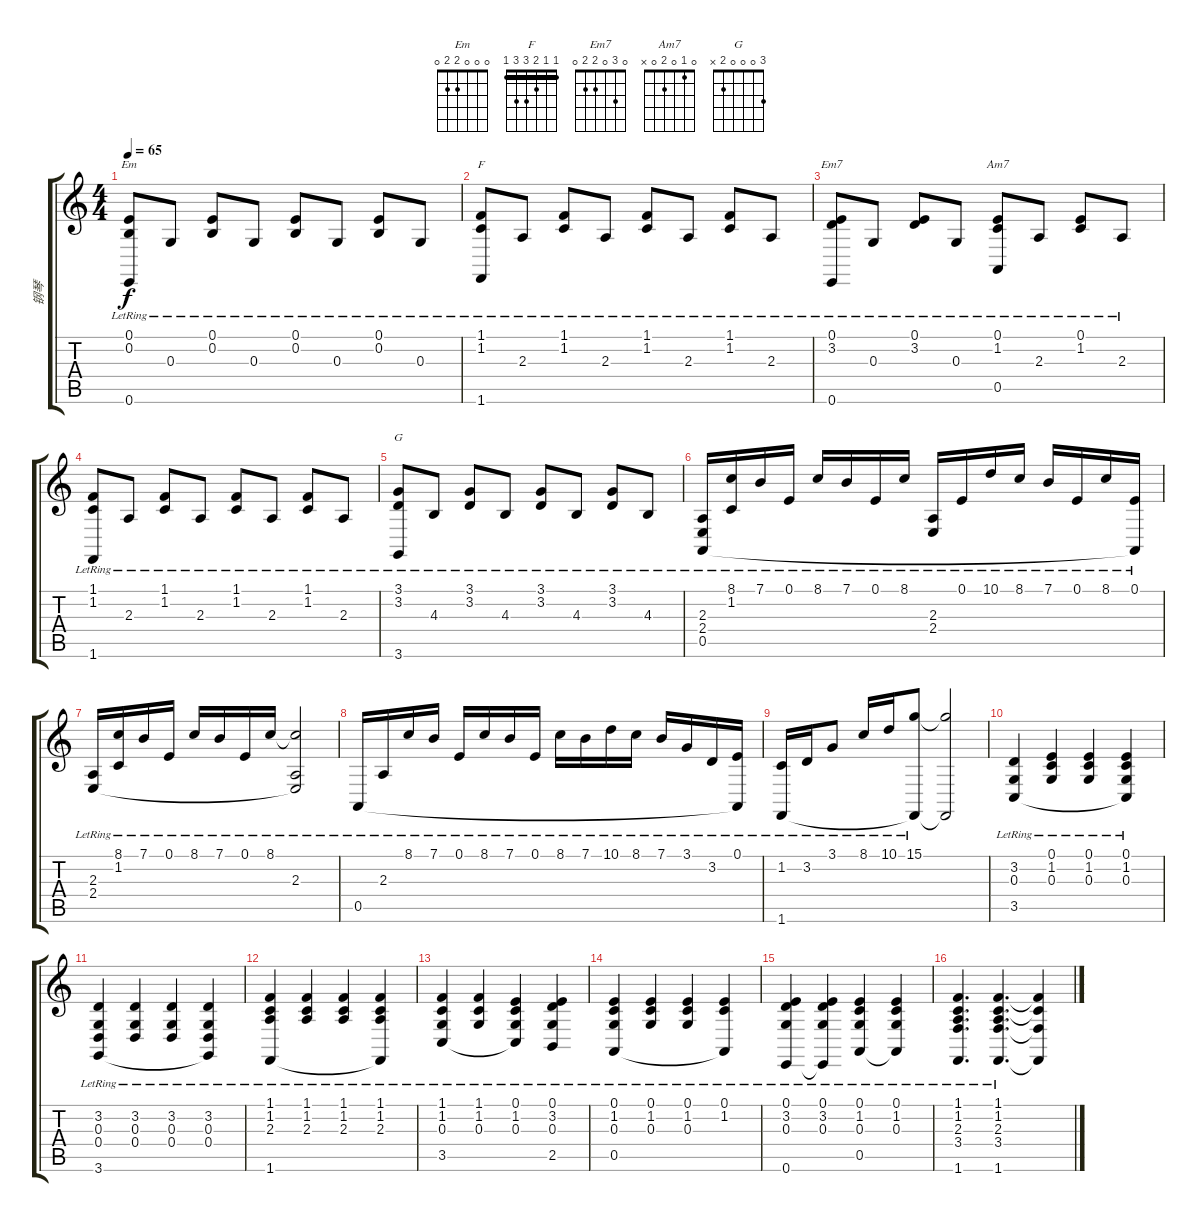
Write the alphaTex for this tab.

\track ("钢琴" "钢琴") {instrument acousticgrandpiano}
\staff {score tabs}
\tuning (E4 B3 G3 D3 A2 E2) {hide}
\chord ("Em" 0 0 0 2 2 0)
\chord ("F" 1 1 2 3 3 1) {barre 1}
\chord ("Em7" 0 3 0 2 2 0)
\chord ("Am7" 0 1 0 2 0 x)
\chord ("G" 3 0 0 0 2 x)
\ts (4 4)
\tempo 65
\clef g2
\ks c
(0.1{lr} 0.2{lr} 0.6{lr}).8{ch "Em" dy f} 0.3{lr}.8 (0.1{lr} 0.2{lr}).8 0.3{lr}.8 (0.1{lr} 0.2{lr}).8 0.3{lr}.8 (0.1{lr} 0.2{lr}).8 0.3{lr}.8 |
(1.1{lr} 1.2{lr} 1.6{lr}).8{ch "F"} 2.3{lr}.8 (1.1{lr} 1.2{lr}).8 2.3{lr}.8 (1.1{lr} 1.2{lr}).8 2.3{lr}.8 (1.1{lr} 1.2{lr}).8 2.3{lr}.8 |
(0.1{lr} 3.2{lr} 0.6{lr}).8{ch "Em7"} 0.3{lr}.8 (0.1{lr} 3.2{lr}).8 0.3{lr}.8 (0.1{lr} 1.2{lr} 0.5{lr}).8{ch "Am7"} 2.3{lr}.8 (0.1{lr} 1.2{lr}).8 2.3{lr}.8 |
(1.1{lr} 1.2{lr} 1.6{lr}).8 2.3{lr}.8 (1.1{lr} 1.2{lr}).8 2.3{lr}.8 (1.1{lr} 1.2{lr}).8 2.3{lr}.8 (1.1{lr} 1.2{lr}).8 2.3{lr}.8 |
(3.1{lr} 3.2{lr} 3.6{lr}).8{ch "G"} 4.3{lr}.8 (3.1{lr} 3.2{lr}).8 4.3{lr}.8 (3.1{lr} 3.2{lr}).8 4.3{lr}.8 (3.1{lr} 3.2{lr}).8 4.3{lr}.8 |
(2.3{lr} 2.4{lr} 0.5{lr}).16 (8.1{lr} 1.2{lr}).16 7.1{lr}.16 0.1{lr}.16 8.1{lr}.16 7.1{lr}.16 0.1{lr}.16 8.1{lr}.16 (2.3{lr} 2.4{lr}).16 0.1{lr}.16 10.1{lr}.16 8.1{lr}.16 7.1{lr}.16 0.1{lr}.16 8.1{lr}.16 (0.1{lr} 0.5{t}).16 |
(2.3{lr} 2.4{lr}).16 (8.1{lr} 1.2{lr}).16 7.1{lr}.16 0.1{lr}.16 8.1{lr}.16 7.1{lr}.16 0.1{lr}.16 8.1{lr}.16 (8.1{t} 2.3{lr} 2.4{t}).2 |
0.5{lr}.16 2.3{lr}.16 8.1{lr}.16 7.1{lr}.16 0.1{lr}.16 8.1{lr}.16 7.1{lr}.16 0.1{lr}.16 8.1{lr}.16 7.1{lr}.16 10.1{lr}.16 8.1{lr}.16 7.1{lr}.16 3.1{lr}.16 3.2{lr}.16 (0.1{lr} 0.5{t}).16 |
(1.2{lr} 1.6{lr}).16 3.2{lr}.16 3.1{lr}.8 8.1{lr}.16 10.1{lr}.16 (15.1{lr} 1.6{t}).8 (15.1{t} 1.6{t}).2 |
(3.2{lr} 0.3{lr} 3.5{lr}).4 (0.1{lr} 1.2{lr} 0.3{lr}).4 (0.1{lr} 1.2{lr} 0.3{lr}).4 (0.1{lr} 1.2{lr} 0.3{lr} 3.5{t}).4 |
(3.2{lr} 0.3{lr} 0.4{lr} 3.6{lr}).4 (3.2{lr} 0.3{lr} 0.4{lr}).4 (3.2{lr} 0.3{lr} 0.4{lr}).4 (3.2{lr} 0.3{lr} 0.4{lr} 3.6{t}).4 |
(1.1{lr} 1.2{lr} 2.3{lr} 1.6{lr}).4 (1.1{lr} 1.2{lr} 2.3{lr}).4 (1.1{lr} 1.2{lr} 2.3{lr}).4 (1.1{lr} 1.2{lr} 2.3{lr} 1.6{t}).4 |
(1.1{lr} 1.2{lr} 0.3{lr} 3.5{lr}).4 (1.1{lr} 1.2{lr} 0.3{lr}).4 (0.1{lr} 1.2{lr} 0.3{lr} 3.5{t}).4 (0.1{lr} 3.2{lr} 0.3{lr} 2.5{lr}).4 |
(0.1{lr} 1.2{lr} 0.3{lr} 0.5{lr}).4 (0.1{lr} 1.2{lr} 0.3{lr}).4 (0.1{lr} 1.2{lr} 0.3{lr}).4 (0.1{lr} 1.2{lr} 0.5{t}).4 |
(0.1{lr} 3.2{lr} 0.3{lr} 0.6{lr}).4 (0.1{lr} 3.2{lr} 0.3{lr} 0.6{t}).4 (0.1{lr} 1.2{lr} 0.3{lr} 0.5{lr}).4 (0.1{lr} 1.2{lr} 0.3{lr} 0.5{t}).4 |
(1.1{lr} 1.2{lr} 2.3{lr} 3.4{lr} 1.6{lr}).4{d} (1.1{lr} 1.2{lr} 2.3{lr} 3.4{lr} 1.6{lr}).4{d} (1.1{t} 1.2{t} 3.4{t} 1.6{t}).4
